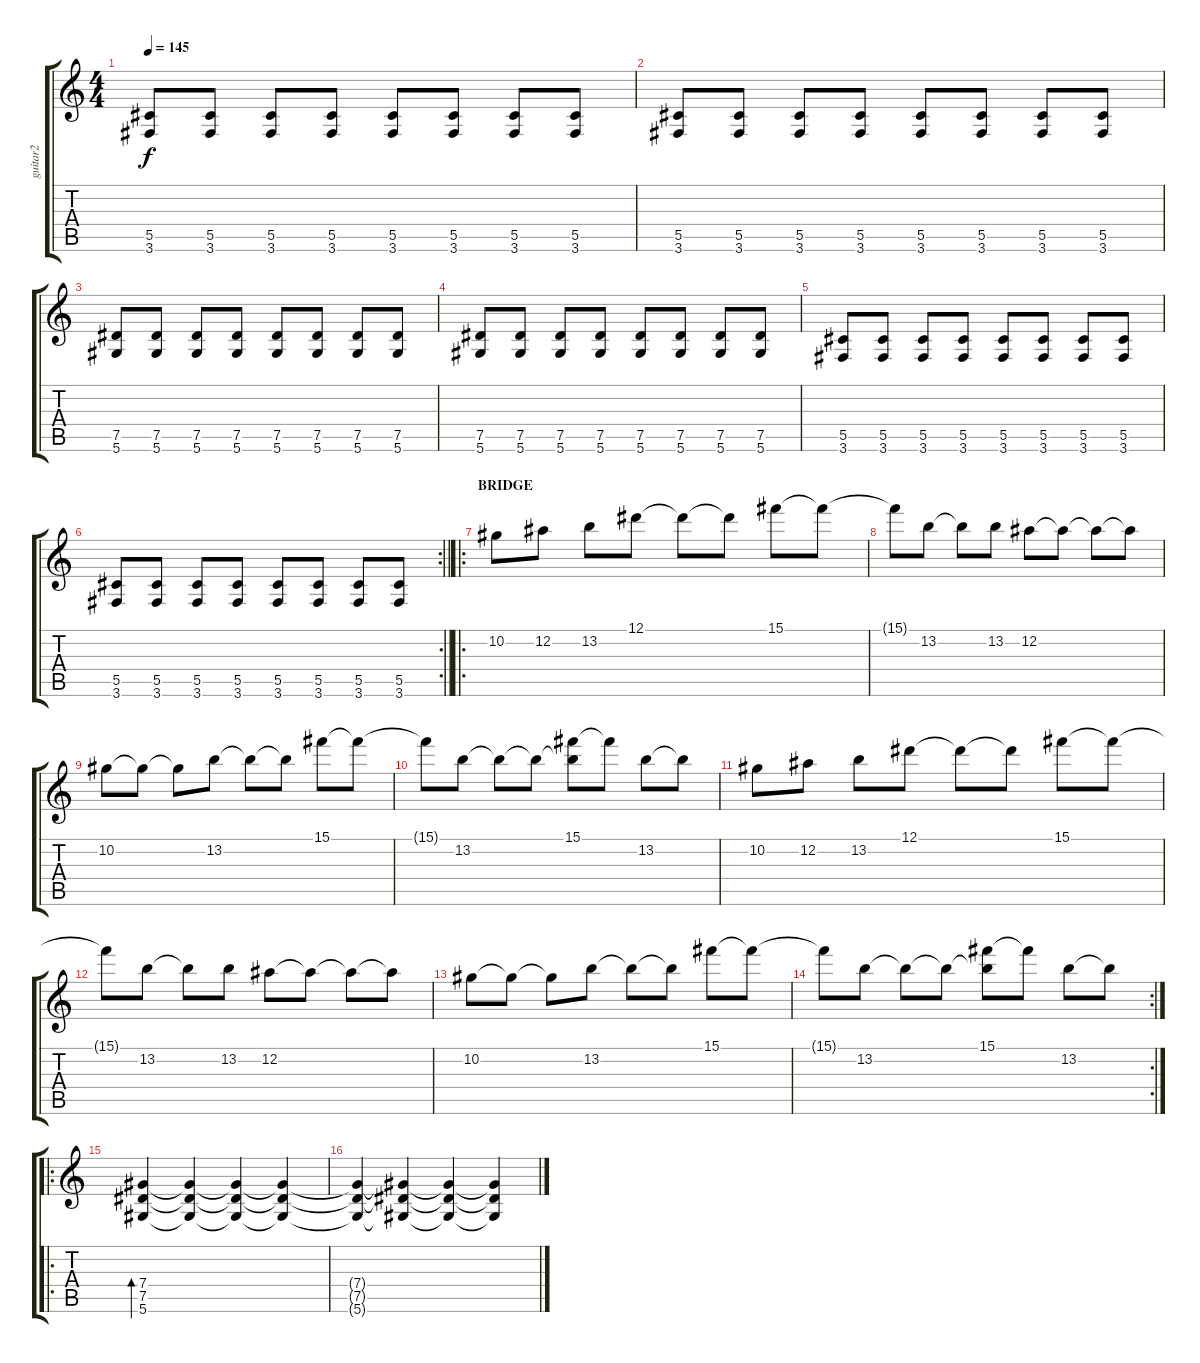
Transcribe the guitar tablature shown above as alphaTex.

\track ("guitar2" "guitar2") {instrument overdrivenguitar}
\staff {score tabs}
\tuning (Eb4 Bb3 Gb3 Db3 Ab2 Eb2) {hide}
\ts (4 4)
\tempo 145
\clef g2
\ks c
(5.5 3.6).8{dy f} (5.5 3.6).8 (5.5 3.6).8 (5.5 3.6).8 (5.5 3.6).8 (5.5 3.6).8 (5.5 3.6).8 (5.5 3.6).8 |
(5.5 3.6).8 (5.5 3.6).8 (5.5 3.6).8 (5.5 3.6).8 (5.5 3.6).8 (5.5 3.6).8 (5.5 3.6).8 (5.5 3.6).8 |
(7.5 5.6).8 (7.5 5.6).8 (7.5 5.6).8 (7.5 5.6).8 (7.5 5.6).8 (7.5 5.6).8 (7.5 5.6).8 (7.5 5.6).8 |
(7.5 5.6).8 (7.5 5.6).8 (7.5 5.6).8 (7.5 5.6).8 (7.5 5.6).8 (7.5 5.6).8 (7.5 5.6).8 (7.5 5.6).8 |
(5.5 3.6).8 (5.5 3.6).8 (5.5 3.6).8 (5.5 3.6).8 (5.5 3.6).8 (5.5 3.6).8 (5.5 3.6).8 (5.5 3.6).8 |
\rc 2
\barLineRight lightlight
(5.5 3.6).8 (5.5 3.6).8 (5.5 3.6).8 (5.5 3.6).8 (5.5 3.6).8 (5.5 3.6).8 (5.5 3.6).8 (5.5 3.6).8 |
\ro
\section ("" "BRIDGE")
10.2.8 12.2.8 13.2.8 12.1.8 12.1{t}.8 12.1{t}.8 15.1.8 15.1{t}.8 |
15.1{t}.8 13.2.8 13.2{t}.8 13.2.8 12.2.8 12.2{t}.8 12.2{t}.8 12.2{t}.8 |
10.2.8 10.2{t}.8 10.2{t}.8 13.2.8 13.2{t}.8 13.2{t}.8 15.1.8 15.1{t}.8 |
15.1{t}.8 13.2.8 13.2{t}.8 13.2{t}.8 (15.1 13.2{t}).8 15.1{t}.8 13.2.8 13.2{t}.8 |
10.2.8 12.2.8 13.2.8 12.1.8 12.1{t}.8 12.1{t}.8 15.1.8 15.1{t}.8 |
15.1{t}.8 13.2.8 13.2{t}.8 13.2.8 12.2.8 12.2{t}.8 12.2{t}.8 12.2{t}.8 |
10.2.8 10.2{t}.8 10.2{t}.8 13.2.8 13.2{t}.8 13.2{t}.8 15.1.8 15.1{t}.8 |
\rc 2
15.1{t}.8 13.2.8 13.2{t}.8 13.2{t}.8 (15.1 13.2{t}).8 15.1{t}.8 13.2.8 13.2{t}.8 |
\ro
(7.4 7.5 5.6).4{bd 60} (7.4{t} 7.5{t} 5.6{t}).4 (7.4{t} 7.5{t} 5.6{t}).4 (7.4{t} 7.5{t} 5.6{t}).4 |
(7.4{t} 7.5{t} 5.6{t}).4 (7.4{t} 7.5{t} 5.6{t}).4 (7.4{t} 7.5{t} 5.6{t}).4 (7.4{t} 7.5{t} 5.6{t}).4
